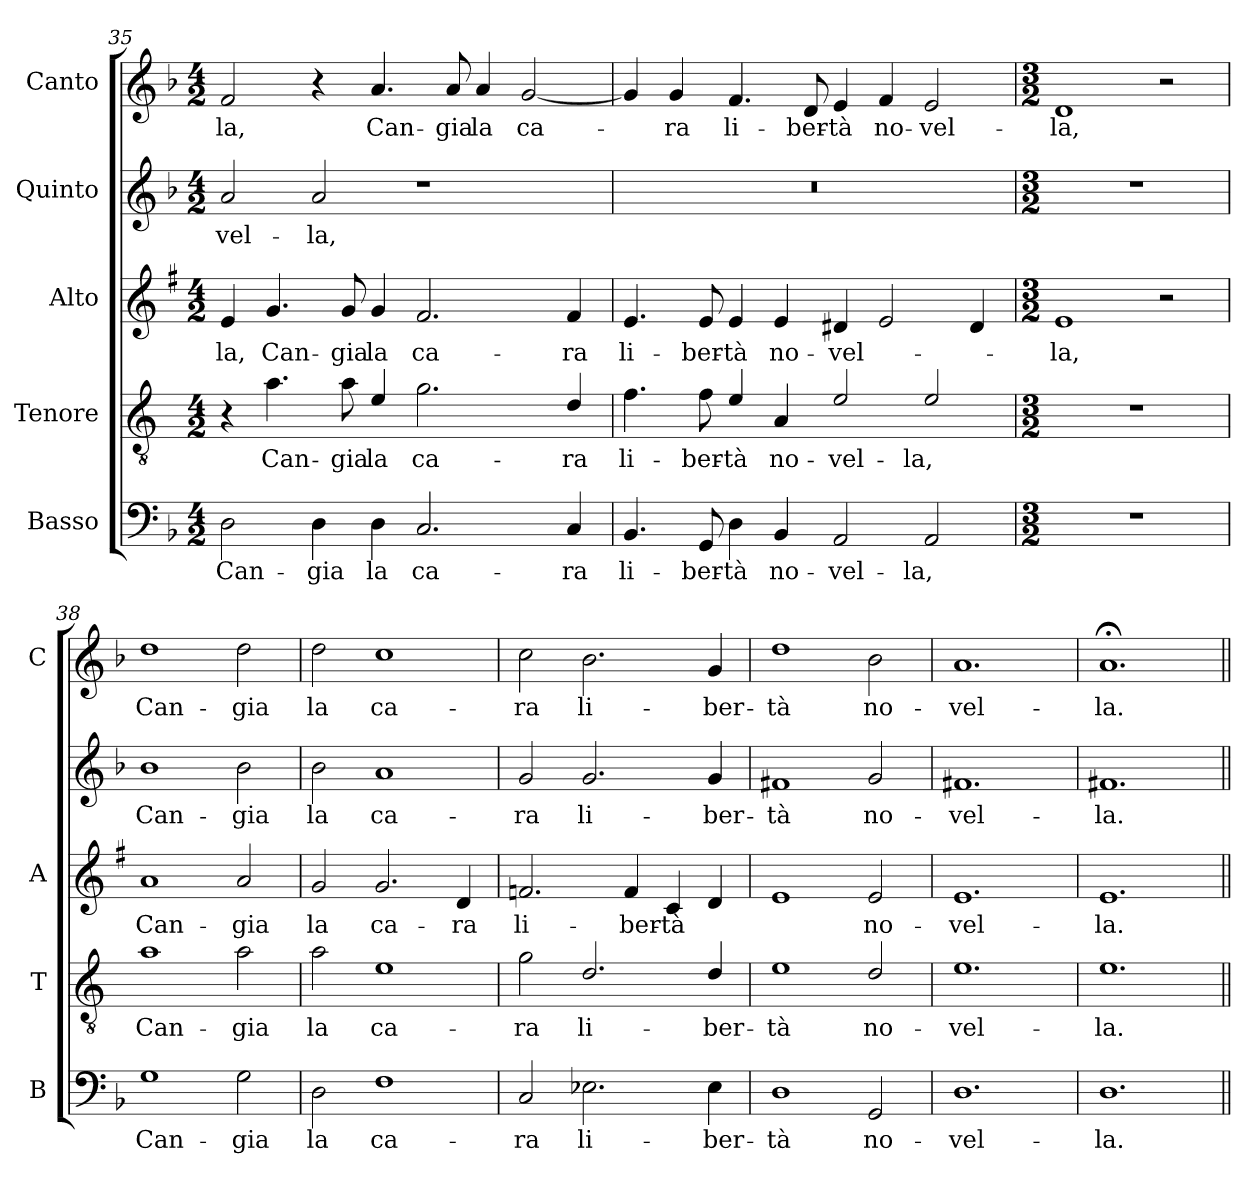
**kern	**text	**kern	**text	**kern	**text	**kern	**text	**kern	**text
*part5	*part5	*part4	*part4	*part3	*part3	*part2	*part2	*part1	*part1
*staff5	*staff5	*staff4	*staff4	*staff3	*staff3	*staff2	*staff2	*staff1	*staff1
*I"Basso	*	*I"Tenore	*	*I"Alto	*	*I"Quinto	*	*I"Canto	*
*I'B	*	*I'T	*	*I'A	*	*	*	*I'C	*
!!LO:LB:g=z
*clefF4	*	*clefGv2	*	*clefG2	*	*clefG2	*	*clefG2	*
*	*	*ITrd4c7	*	*ITrd1c2	*	*	*	*	*
*k[b-]	*	*k[b-]	*	*k[b-]	*	*k[b-]	*	*k[b-]	*
*F:	*	*F:	*	*F:	*	*F:	*	*F:	*
*M4/2	*	*M4/2	*	*M4/2	*	*M4/2	*	*M4/2	*
=35	=35	=35	=35	=35	=35	=35	=35	=35	=35
!	!LO:LY:b	!	!	!	!LO:LY:b	!	!LO:LY:b	!	!LO:LY:b
2D\	Can-	4r	.	4d/	-la,	2a/	-vel-	2f/	-la,
!	!	!	!LO:LY:b	!	!LO:LY:b	!	!	!	!
.	.	4.d\	Can-	4.f/	Can-	.	.	.	.
!	!LO:LY:b	!	!	!	!	!	!LO:LY:b	!	!
4D\	-gia	.	.	.	.	2a/	-la,	4r	.
!	!	!	!LO:LY:b	!	!LO:LY:b	!	!	!	!
.	.	8d\	-gia	8f/	-gia	.	.	.	.
!	!LO:LY:b	!	!LO:LY:b	!	!LO:LY:b	!	!	!	!LO:LY:b
4D\	la	4A/	la	4f/	la	.	.	4.a/	Can-
!	!LO:LY:b	!	!LO:LY:b	!	!LO:LY:b	!	!	!	!
2.C/	ca-	2.c\	ca-	2.e/	ca-	1r	.	.	.
!	!	!	!	!	!	!	!	!	!LO:LY:b
.	.	.	.	.	.	.	.	8a/	-gia
!	!	!	!	!	!	!	!	!	!LO:LY:b
.	.	.	.	.	.	.	.	4a/	la
!	!	!	!	!	!	!	!	!	!LO:LY:b
.	.	.	.	.	.	.	.	[2g/	ca-
!	!LO:LY:b	!	!LO:LY:b	!	!LO:LY:b	!	!	!	!
4C/	-ra	4G/	-ra	4e/	-ra	.	.	.	.
=36	=36	=36	=36	=36	=36	=36	=36	=36	=36
!	!LO:LY:b	!	!LO:LY:b	!	!LO:LY:b	!	!	!	!
4.BB-/	li-	4.B-\	li-	4.d/	li-	0r	.	4g/]	.
!	!	!	!	!	!	!	!	!	!LO:LY:b
.	.	.	.	.	.	.	.	4g/	-ra
!	!LO:LY:b	!	!LO:LY:b	!	!LO:LY:b	!	!	!	!
8GG/	-ber-	8B-\	-ber-	8d/	-ber-	.	.	.	.
!	!LO:LY:b	!	!LO:LY:b	!	!LO:LY:b	!	!	!	!LO:LY:b
4D\	-tà	4A/	-tà	4d/	-tà	.	.	4.f/	li-
!	!LO:LY:b	!	!LO:LY:b	!	!LO:LY:b	!	!	!	!
4BB-/	no-	4D/	no-	4d/	no-	.	.	.	.
!	!	!	!	!	!	!	!	!	!LO:LY:b
.	.	.	.	.	.	.	.	8d/	-ber-
!	!LO:LY:b	!	!LO:LY:b	!	!LO:LY:b	!	!	!	!LO:LY:b
2AA/	-vel-	2A/	-vel-	4c#X/	-vel-	.	.	4e/	-tà
!	!	!	!	!	!	!	!	!	!LO:LY:b
.	.	.	.	2d/	.	.	.	4f/	no-
!	!LO:LY:b	!	!LO:LY:b	!	!	!	!	!	!LO:LY:b
2AA/	-la,	2A/	-la,	.	.	.	.	2e/	-vel-
.	.	.	.	4c#/	.	.	.	.	.
=37	=37	=37	=37	=37	=37	=37	=37	=37	=37
*M3/2	*	*M3/2	*	*M3/2	*	*M3/2	*	*M3/2	*
!	!	!	!	!	!LO:LY:b	!	!	!	!LO:LY:b
1.r	.	1.r	.	1d	-la,	1.r	.	1d	-la,
.	.	.	.	2r	.	.	.	2r	.
=38	=38	=38	=38	=38	=38	=38	=38	=38	=38
!	!LO:LY:b	!	!LO:LY:b	!	!LO:LY:b	!	!LO:LY:b	!	!LO:LY:b
1G	Can-	1d	Can-	1g	Can-	1b-	Can-	1dd	Can-
!	!LO:LY:b	!	!LO:LY:b	!	!LO:LY:b	!	!LO:LY:b	!	!LO:LY:b
2G\	-gia	2d\	-gia	2g/	-gia	2b-\	-gia	2dd\	-gia
=39	=39	=39	=39	=39	=39	=39	=39	=39	=39
!	!LO:LY:b	!	!LO:LY:b	!	!LO:LY:b	!	!LO:LY:b	!	!LO:LY:b
2D\	la	2d\	la	2f/	la	2b-\	la	2dd\	la
!	!LO:LY:b	!	!LO:LY:b	!	!LO:LY:b	!	!LO:LY:b	!	!LO:LY:b
1F	ca-	1A	ca-	2.f/	ca-	1a	ca-	1cc	ca-
!	!	!	!	!	!LO:LY:b	!	!	!	!
.	.	.	.	4c/	-ra	.	.	.	.
!!LO:LB:g=z
=40	=40	=40	=40	=40	=40	=40	=40	=40	=40
!	!LO:LY:b	!	!LO:LY:b	!	!LO:LY:b	!	!LO:LY:b	!	!LO:LY:b
2C/	-ra	2c\	-ra	2.e-X/	li-	2g/	-ra	2cc\	-ra
!	!LO:LY:b	!	!LO:LY:b	!	!	!	!LO:LY:b	!	!LO:LY:b
2.E-X\	li-	2.G/	li-	.	.	2.g/	li-	2.b-\	li-
!	!	!	!	!	!LO:LY:b	!	!	!	!
.	.	.	.	4e-/	-ber-	.	.	.	.
!	!	!	!	!	!LO:LY:b	!	!	!	!
.	.	.	.	4B-/	-tà	.	.	.	.
!	!LO:LY:b	!	!LO:LY:b	!	!	!	!LO:LY:b	!	!LO:LY:b
4E-\	-ber-	4G/	-ber-	4c/	.	4g/	-ber-	4g/	-ber-
=41	=41	=41	=41	=41	=41	=41	=41	=41	=41
!	!LO:LY:b	!	!LO:LY:b	!	!	!	!LO:LY:b	!	!LO:LY:b
1D	-tà	1A	-tà	1d	.	1f#X	-tà	1dd	-tà
!	!LO:LY:b	!	!LO:LY:b	!	!LO:LY:b	!	!LO:LY:b	!	!LO:LY:b
2GG/	no-	2G/	no-	2d/	no-	2g/	no-	2b-\	no-
=42	=42	=42	=42	=42	=42	=42	=42	=42	=42
!	!LO:LY:b	!	!LO:LY:b	!	!LO:LY:b	!	!LO:LY:b	!	!LO:LY:b
1.D	-vel-	1.A	-vel-	1.d	-vel-	1.f#X	-vel-	1.a	-vel-
=43	=43	=43	=43	=43	=43	=43	=43	=43	=43
!	!LO:LY:b	!	!LO:LY:b	!	!LO:LY:b	!	!LO:LY:b	!	!LO:LY:b
1.D	-la.	1.A	-la.	1.d	-la.	1.f#X	-la.	1.a;<	-la.
=||	=||	=||	=||	=||	=||	=||	=||	=||	=||
*-	*-	*-	*-	*-	*-	*-	*-	*-	*-
